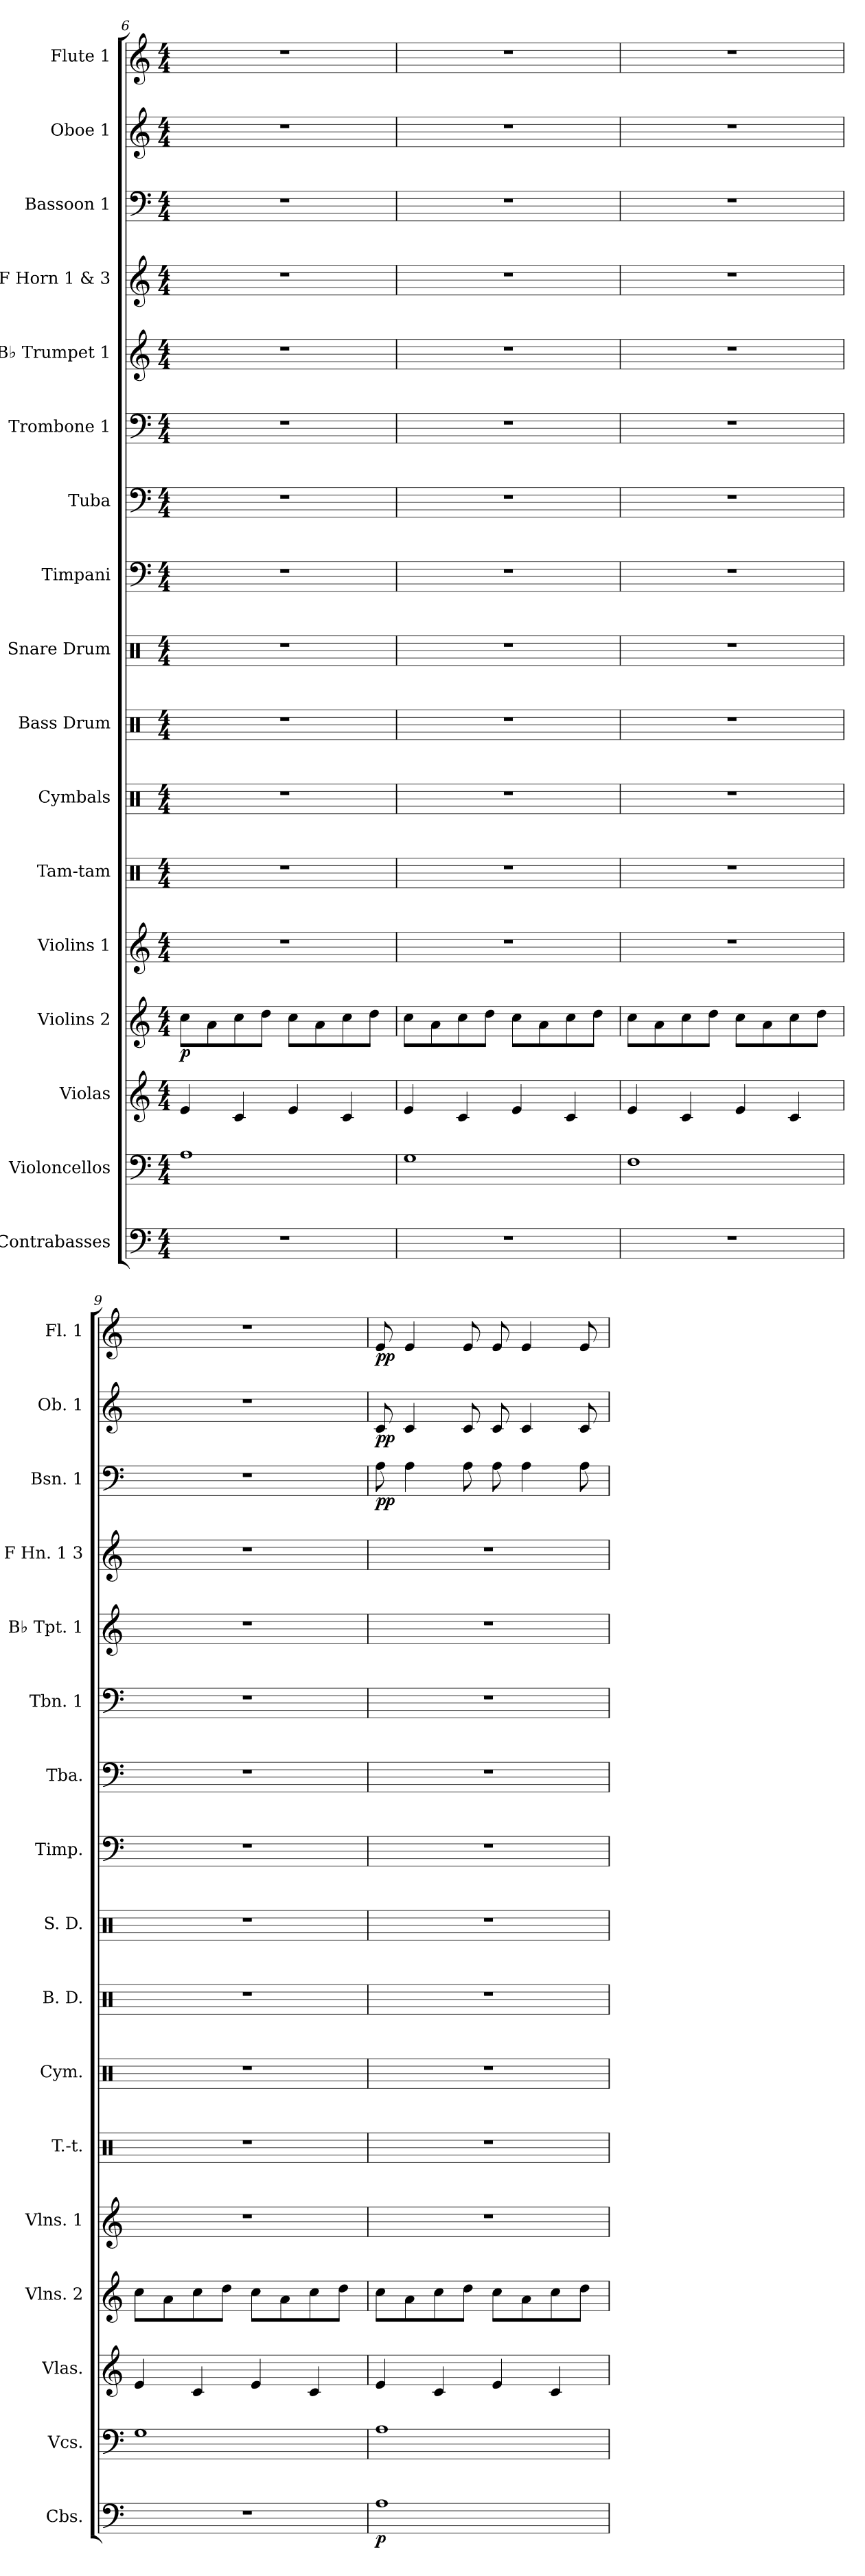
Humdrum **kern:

**kern	**dynam	**kern	**kern	**kern	**dynam	**kern	**kern	**kern	**kern	**kern	**kern	**kern	**kern	**kern	**kern	**kern	**dynam	**kern	**dynam	**kern	**dynam
*part17	*part17	*part16	*part15	*part14	*part14	*part13	*part12	*part11	*part10	*part9	*part8	*part7	*part6	*part5	*part4	*part3	*part3	*part2	*part2	*part1	*part1
*staff17	*staff17	*staff16	*staff15	*staff14	*staff14	*staff13	*staff12	*staff11	*staff10	*staff9	*staff8	*staff7	*staff6	*staff5	*staff4	*staff3	*staff3	*staff2	*staff2	*staff1	*staff1
*I"Contrabasses	*	*I"Violoncellos	*I"Violas	*I"Violins 2	*	*I"Violins 1	*I"Tam-tam	*I"Cymbals	*I"Bass Drum	*I"Snare Drum	*I"Timpani	*I"Tuba	*I"Trombone 1	*I"B♭ Trumpet 1	*I"F Horn 1 &amp; 3	*I"Bassoon 1	*	*I"Oboe 1	*	*I"Flute 1	*
*I'Cbs.	*	*I'Vcs.	*I'Vlas.	*I'Vlns. 2	*	*I'Vlns. 1	*I'T.-t.	*I'Cym.	*I'B. D.	*I'S. D.	*I'Timp.	*I'Tba.	*I'Tbn. 1	*I'B♭ Tpt. 1	*I'F Hn. 1 3	*I'Bsn. 1	*	*I'Ob. 1	*	*I'Fl. 1	*
*clefF4	*	*clefF4	*clefG2	*clefG2	*	*clefG2	*clefX	*clefX	*clefX	*clefX	*clefF4	*clefF4	*clefF4	*clefG2	*clefG2	*clefF4	*	*clefG2	*	*clefG2	*
*ITrd7c12	*	*	*	*	*	*	*	*	*	*	*	*	*	*ITrd1c2	*ITrd4c7	*	*	*	*	*	*
*k[]	*	*k[]	*k[]	*k[]	*	*k[]	*k[]	*k[]	*k[]	*k[]	*k[]	*k[]	*k[]	*k[b-e-]	*k[b-]	*k[]	*	*k[]	*	*k[]	*
*C:	*	*C:	*C:	*C:	*	*C:	*C:	*C:	*C:	*C:	*C:	*C:	*C:	*B-:	*F:	*C:	*	*C:	*	*C:	*
*M4/4	*	*M4/4	*M4/4	*M4/4	*	*M4/4	*M4/4	*M4/4	*M4/4	*M4/4	*M4/4	*M4/4	*M4/4	*M4/4	*M4/4	*M4/4	*	*M4/4	*	*M4/4	*
=6	=6	=6	=6	=6	=6	=6	=6	=6	=6	=6	=6	=6	=6	=6	=6	=6	=6	=6	=6	=6	=6
1r	.	1Ai	4ei/	8cci\L	p	1r	1r	1r	1r	1r	1r	1r	1r	1r	1r	1r	.	1r	.	1r	.
.	.	.	.	8ai\	.	.	.	.	.	.	.	.	.	.	.	.	.	.	.	.	.
.	.	.	4ci/	8cci\	.	.	.	.	.	.	.	.	.	.	.	.	.	.	.	.	.
.	.	.	.	8ddi\J	.	.	.	.	.	.	.	.	.	.	.	.	.	.	.	.	.
.	.	.	4ei/	8cci\L	.	.	.	.	.	.	.	.	.	.	.	.	.	.	.	.	.
.	.	.	.	8ai\	.	.	.	.	.	.	.	.	.	.	.	.	.	.	.	.	.
.	.	.	4ci/	8cci\	.	.	.	.	.	.	.	.	.	.	.	.	.	.	.	.	.
.	.	.	.	8ddi\J	.	.	.	.	.	.	.	.	.	.	.	.	.	.	.	.	.
=7	=7	=7	=7	=7	=7	=7	=7	=7	=7	=7	=7	=7	=7	=7	=7	=7	=7	=7	=7	=7	=7
1r	.	1Gi	4ei/	8cci\L	.	1r	1r	1r	1r	1r	1r	1r	1r	1r	1r	1r	.	1r	.	1r	.
.	.	.	.	8ai\	.	.	.	.	.	.	.	.	.	.	.	.	.	.	.	.	.
.	.	.	4ci/	8cci\	.	.	.	.	.	.	.	.	.	.	.	.	.	.	.	.	.
.	.	.	.	8ddi\J	.	.	.	.	.	.	.	.	.	.	.	.	.	.	.	.	.
.	.	.	4ei/	8cci\L	.	.	.	.	.	.	.	.	.	.	.	.	.	.	.	.	.
.	.	.	.	8ai\	.	.	.	.	.	.	.	.	.	.	.	.	.	.	.	.	.
.	.	.	4ci/	8cci\	.	.	.	.	.	.	.	.	.	.	.	.	.	.	.	.	.
.	.	.	.	8ddi\J	.	.	.	.	.	.	.	.	.	.	.	.	.	.	.	.	.
=8	=8	=8	=8	=8	=8	=8	=8	=8	=8	=8	=8	=8	=8	=8	=8	=8	=8	=8	=8	=8	=8
1r	.	1Fi	4ei/	8cci\L	.	1r	1r	1r	1r	1r	1r	1r	1r	1r	1r	1r	.	1r	.	1r	.
.	.	.	.	8ai\	.	.	.	.	.	.	.	.	.	.	.	.	.	.	.	.	.
.	.	.	4ci/	8cci\	.	.	.	.	.	.	.	.	.	.	.	.	.	.	.	.	.
.	.	.	.	8ddi\J	.	.	.	.	.	.	.	.	.	.	.	.	.	.	.	.	.
.	.	.	4ei/	8cci\L	.	.	.	.	.	.	.	.	.	.	.	.	.	.	.	.	.
.	.	.	.	8ai\	.	.	.	.	.	.	.	.	.	.	.	.	.	.	.	.	.
.	.	.	4ci/	8cci\	.	.	.	.	.	.	.	.	.	.	.	.	.	.	.	.	.
.	.	.	.	8ddi\J	.	.	.	.	.	.	.	.	.	.	.	.	.	.	.	.	.
=9	=9	=9	=9	=9	=9	=9	=9	=9	=9	=9	=9	=9	=9	=9	=9	=9	=9	=9	=9	=9	=9
1r	.	1Gi	4ei/	8cci\L	.	1r	1r	1r	1r	1r	1r	1r	1r	1r	1r	1r	.	1r	.	1r	.
.	.	.	.	8ai\	.	.	.	.	.	.	.	.	.	.	.	.	.	.	.	.	.
.	.	.	4ci/	8cci\	.	.	.	.	.	.	.	.	.	.	.	.	.	.	.	.	.
.	.	.	.	8ddi\J	.	.	.	.	.	.	.	.	.	.	.	.	.	.	.	.	.
.	.	.	4ei/	8cci\L	.	.	.	.	.	.	.	.	.	.	.	.	.	.	.	.	.
.	.	.	.	8ai\	.	.	.	.	.	.	.	.	.	.	.	.	.	.	.	.	.
.	.	.	4ci/	8cci\	.	.	.	.	.	.	.	.	.	.	.	.	.	.	.	.	.
.	.	.	.	8ddi\J	.	.	.	.	.	.	.	.	.	.	.	.	.	.	.	.	.
=10	=10	=10	=10	=10	=10	=10	=10	=10	=10	=10	=10	=10	=10	=10	=10	=10	=10	=10	=10	=10	=10
1AAi	p	1Ai	4ei/	8cci\L	.	1r	1r	1r	1r	1r	1r	1r	1r	1r	1r	8Ai\	pp	8ci/	pp	8ei/	pp
.	.	.	.	8ai\	.	.	.	.	.	.	.	.	.	.	.	4Ai\	.	4ci/	.	4ei/	.
.	.	.	4ci/	8cci\	.	.	.	.	.	.	.	.	.	.	.	.	.	.	.	.	.
.	.	.	.	8ddi\J	.	.	.	.	.	.	.	.	.	.	.	8Ai\	.	8ci/	.	8ei/	.
.	.	.	4ei/	8cci\L	.	.	.	.	.	.	.	.	.	.	.	8Ai\	.	8ci/	.	8ei/	.
.	.	.	.	8ai\	.	.	.	.	.	.	.	.	.	.	.	4Ai\	.	4ci/	.	4ei/	.
.	.	.	4ci/	8cci\	.	.	.	.	.	.	.	.	.	.	.	.	.	.	.	.	.
.	.	.	.	8ddi\J	.	.	.	.	.	.	.	.	.	.	.	8Ai\	.	8ci/	.	8ei/	.
=	=	=	=	=	=	=	=	=	=	=	=	=	=	=	=	=	=	=	=	=	=
*-	*-	*-	*-	*-	*-	*-	*-	*-	*-	*-	*-	*-	*-	*-	*-	*-	*-	*-	*-	*-	*-
